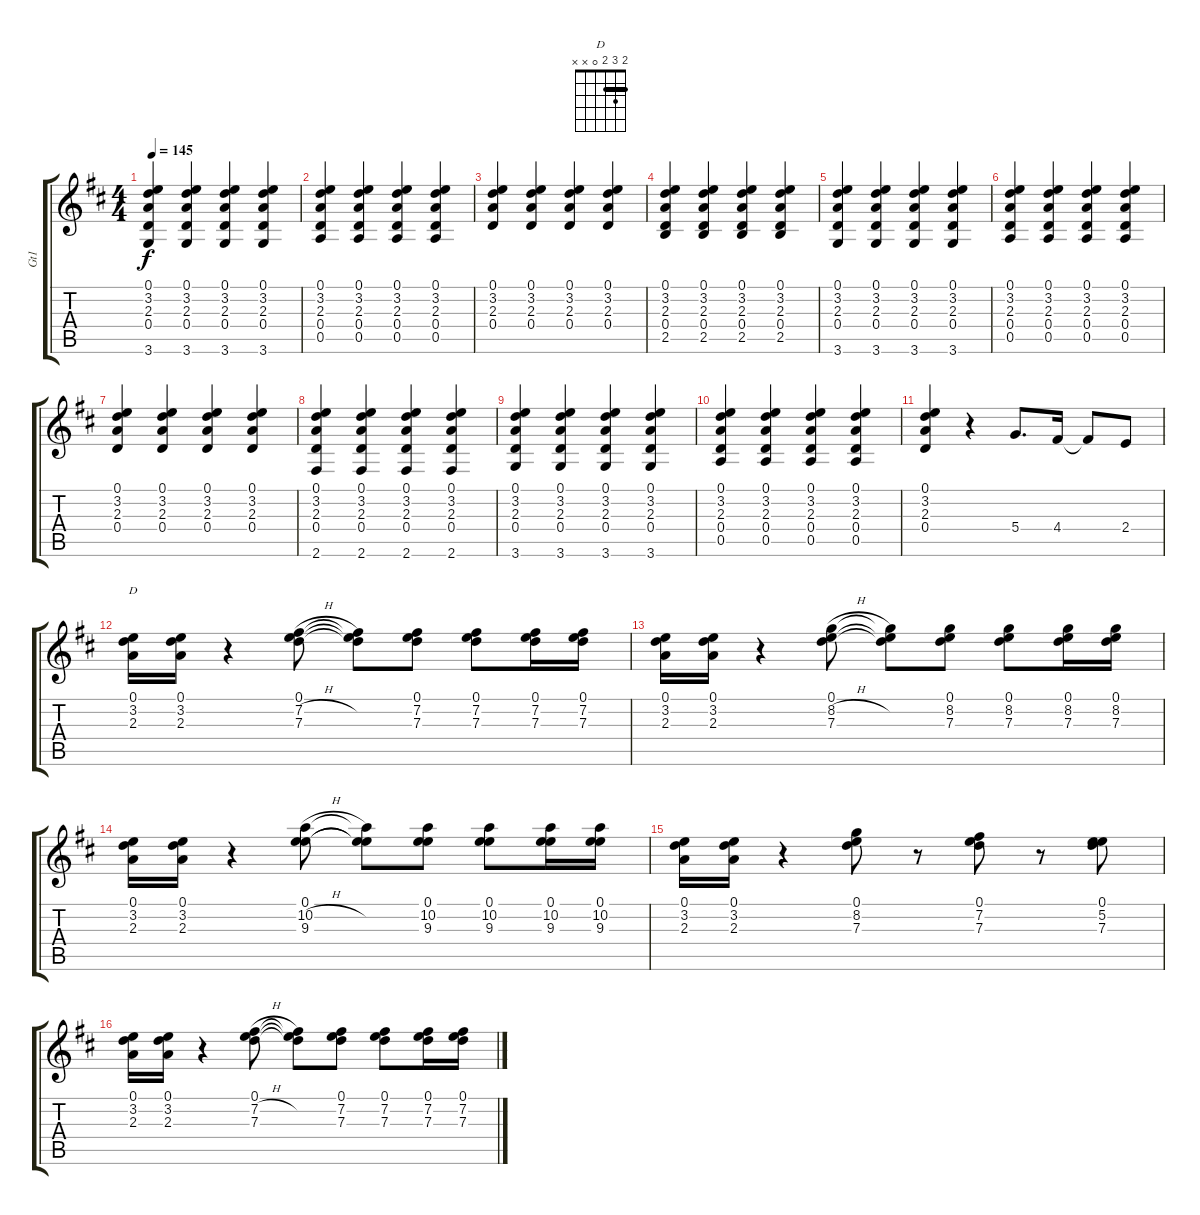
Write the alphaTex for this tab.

\track ("       Gt1          " "       Gt1") {instrument overdrivenguitar}
\staff {score tabs}
\tuning (E4 B3 G3 D3 A2 E2) {hide}
\chord ("D" 2 3 2 0 x x) {barre 2}
\ts (4 4)
\tempo 145
\clef g2
\ks d
(0.1 3.2 2.3 0.4 3.6).4{dy f} (0.1 3.2 2.3 0.4 3.6).4 (0.1 3.2 2.3 0.4 3.6).4 (0.1 3.2 2.3 0.4 3.6).4 |
(0.1 3.2 2.3 0.4 0.5).4 (0.1 3.2 2.3 0.4 0.5).4 (0.1 3.2 2.3 0.4 0.5).4 (0.1 3.2 2.3 0.4 0.5).4 |
(0.1 3.2 2.3 0.4).4 (0.1 3.2 2.3 0.4).4 (0.1 3.2 2.3 0.4).4 (0.1 3.2 2.3 0.4).4 |
(0.1 3.2 2.3 0.4 2.5).4 (0.1 3.2 2.3 0.4 2.5).4 (0.1 3.2 2.3 0.4 2.5).4 (0.1 3.2 2.3 0.4 2.5).4 |
(0.1 3.2 2.3 0.4 3.6).4 (0.1 3.2 2.3 0.4 3.6).4 (0.1 3.2 2.3 0.4 3.6).4 (0.1 3.2 2.3 0.4 3.6).4 |
(0.1 3.2 2.3 0.4 0.5).4 (0.1 3.2 2.3 0.4 0.5).4 (0.1 3.2 2.3 0.4 0.5).4 (0.1 3.2 2.3 0.4 0.5).4 |
(0.1 3.2 2.3 0.4).4 (0.1 3.2 2.3 0.4).4 (0.1 3.2 2.3 0.4).4 (0.1 3.2 2.3 0.4).4 |
(0.1 3.2 2.3 0.4 2.6).4 (0.1 3.2 2.3 0.4 2.6).4 (0.1 3.2 2.3 0.4 2.6).4 (0.1 3.2 2.3 0.4 2.6).4 |
(0.1 3.2 2.3 0.4 3.6).4 (0.1 3.2 2.3 0.4 3.6).4 (0.1 3.2 2.3 0.4 3.6).4 (0.1 3.2 2.3 0.4 3.6).4 |
(0.1 3.2 2.3 0.4 0.5).4 (0.1 3.2 2.3 0.4 0.5).4 (0.1 3.2 2.3 0.4 0.5).4 (0.1 3.2 2.3 0.4 0.5).4 |
(0.1 3.2 2.3 0.4).4 r.4 5.4.8{d} 4.4.16 4.4{t}.8 2.4.8 |
(0.1 3.2 2.3).16{ch "D" beam Down} (0.1 3.2 2.3).16{beam Down} r.4 (0.1 7.2{h} 7.3).8 (0.1{t} 7.2{t} 7.3{t}).8 (0.1 7.2 7.3).8 (0.1 7.2 7.3).8 (0.1 7.2 7.3).16 (0.1 7.2 7.3).16 |
(0.1 3.2 2.3).16{beam Down} (0.1 3.2 2.3).16{beam Down} r.4 (0.1 8.2{h} 7.3).8 (0.1{t} 8.2{t} 7.3{t}).8 (0.1 8.2 7.3).8 (0.1 8.2 7.3).8 (0.1 8.2 7.3).16 (0.1 8.2 7.3).16 |
(0.1 3.2 2.3).16{beam Down} (0.1 3.2 2.3).16{beam Down} r.4 (0.1 10.2{h} 9.3).8 (0.1{t} 10.2{t} 9.3{t}).8 (0.1 10.2 9.3).8 (0.1 10.2 9.3).8 (0.1 10.2 9.3).16 (0.1 10.2 9.3).16 |
(0.1 3.2 2.3).16{beam Down} (0.1 3.2 2.3).16{beam Down} r.4 (0.1 8.2 7.3).8 r.8 (0.1 7.2 7.3).8 r.8 (0.1 5.2 7.3).8 |
(0.1 3.2 2.3).16{beam Down} (0.1 3.2 2.3).16{beam Down} r.4 (0.1 7.2{h} 7.3).8 (0.1{t} 7.2{t} 7.3{t}).8 (0.1 7.2 7.3).8 (0.1 7.2 7.3).8 (0.1 7.2 7.3).16 (0.1 7.2 7.3).16
